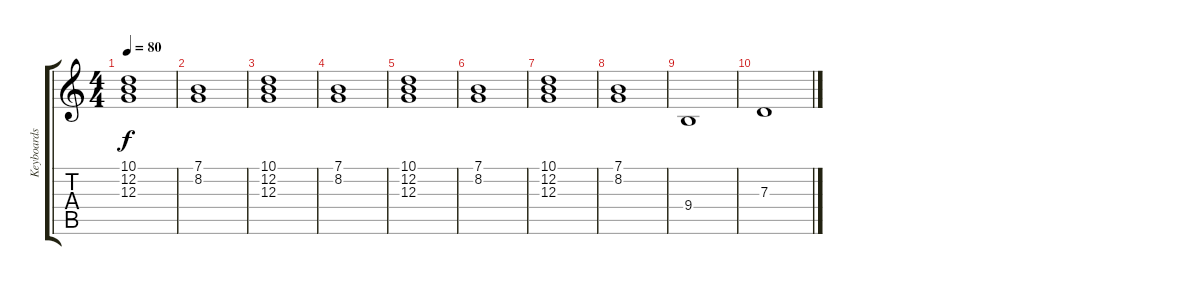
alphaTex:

\track ("Keyboards" "Keyboards") {instrument pad2warm}
\staff {score tabs}
\tuning (E4 B3 G3 D3 A2 E2) {hide}
\ts (4 4)
\tempo 80
\clef g2
\ks c
(10.1 12.2 12.3).1{dy f} |
(7.1 8.2).1 |
(10.1 12.2 12.3).1 |
(7.1 8.2).1 |
(10.1 12.2 12.3).1 |
(7.1 8.2).1 |
(10.1 12.2 12.3).1 |
(7.1 8.2).1 |
9.4.1 |
7.3.1
